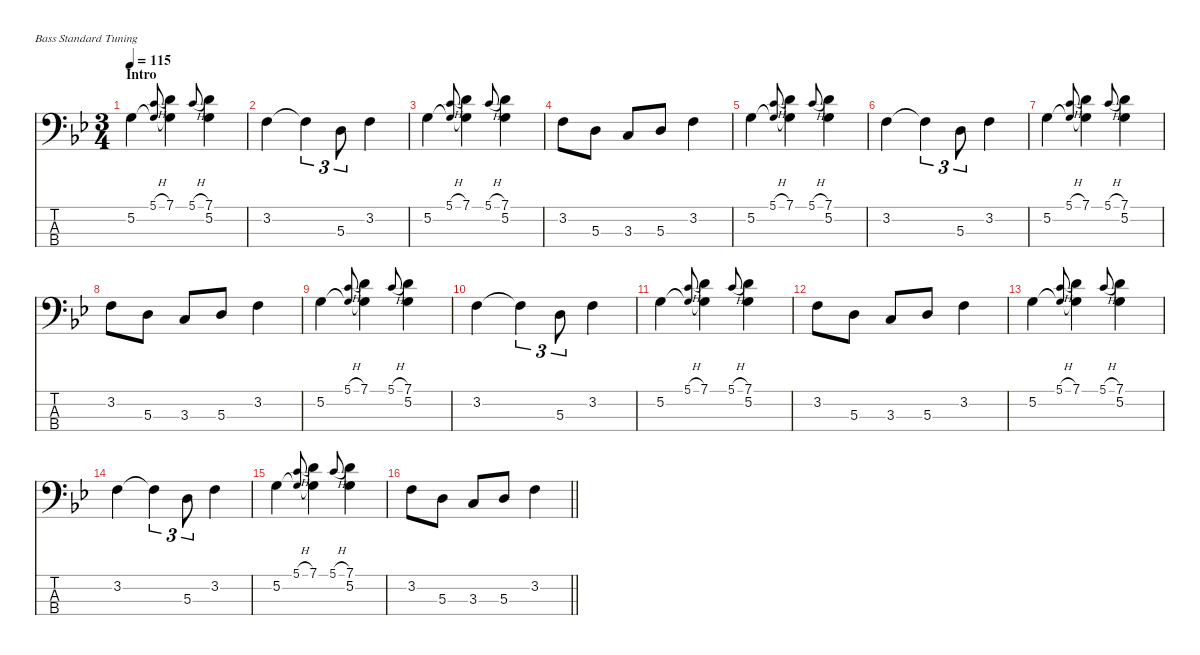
\defaultSystemsLayout 4
\hideDynamics
\bracketExtendMode nobrackets
\singleTrackTrackNamePolicy hidden
\multiTrackTrackNamePolicy hidden
\firstSystemTrackNameMode fullname
\firstSystemTrackNameOrientation horizontal
\otherSystemsTrackNameOrientation horizontal
\track ("Bass" "el.bs.") {defaultSystemsLayout 8 instrument electricbassfinger}
\staff {score tabs}
\tuning (G2 D2 A1 E1)
\ts (3 4)
\beaming (8 2 2 2)
\section ("" "Intro")
\tempo 115
\clef f4
\ks gminor
5.2{acc forcenatural}.4{dy f instrument electricbassfinger beam Down} (5.1{h acc forcenatural} 5.2{t acc forcenatural}).8{gr onbeat dy mf beam Up} (7.1{acc forcenatural} 5.2{t acc forcenatural}).4{dy f beam Down} 5.1{h acc forcenatural}.8{gr onbeat dy mf beam Up} (7.1{acc forcenatural} 5.2{acc forcenatural}).4{dy f beam Down} |
3.2{acc forcenatural}.4{beam Down} 3.2{t acc forcenatural}.4{tu (3 2) beam Down} 5.3{acc forcenatural}.8{tu (3 2) beam Down} 3.2{acc forcenatural}.4{beam Down} |
5.2{acc forcenatural}.4{beam Down} (5.1{h acc forcenatural} 5.2{t acc forcenatural}).8{gr onbeat dy mf beam Up} (7.1{acc forcenatural} 5.2{t acc forcenatural}).4{dy f beam Down} 5.1{h acc forcenatural}.8{gr onbeat dy mf beam Up} (7.1{acc forcenatural} 5.2{acc forcenatural}).4{dy f beam Down} |
3.2{acc forcenatural}.8{beam Down} 5.3{acc forcenatural}.8{beam Down} 3.3{acc forcenatural}.8{beam Up} 5.3{acc forcenatural}.8{beam Up} 3.2{acc forcenatural}.4{beam Down} |
5.2{acc forcenatural}.4{beam Down} (5.1{h acc forcenatural} 5.2{t acc forcenatural}).8{gr onbeat dy mf beam Up} (7.1{acc forcenatural} 5.2{t acc forcenatural}).4{dy f beam Down} 5.1{h acc forcenatural}.8{gr onbeat dy mf beam Up} (7.1{acc forcenatural} 5.2{acc forcenatural}).4{dy f beam Down} |
3.2{acc forcenatural}.4{beam Down} 3.2{t acc forcenatural}.4{tu (3 2) beam Down} 5.3{acc forcenatural}.8{tu (3 2) beam Down} 3.2{acc forcenatural}.4{beam Down} |
5.2{acc forcenatural}.4{beam Down} (5.1{h acc forcenatural} 5.2{t acc forcenatural}).8{gr onbeat dy mf beam Up} (7.1{acc forcenatural} 5.2{t acc forcenatural}).4{dy f beam Down} 5.1{h acc forcenatural}.8{gr onbeat dy mf beam Up} (7.1{acc forcenatural} 5.2{acc forcenatural}).4{dy f beam Down} |
3.2{acc forcenatural}.8{beam Down} 5.3{acc forcenatural}.8{beam Down} 3.3{acc forcenatural}.8{beam Up} 5.3{acc forcenatural}.8{beam Up} 3.2{acc forcenatural}.4{beam Down} |
5.2{acc forcenatural}.4{beam Down} (5.1{h acc forcenatural} 5.2{t acc forcenatural}).8{gr onbeat dy mf beam Up} (7.1{acc forcenatural} 5.2{t acc forcenatural}).4{dy f beam Down} 5.1{h acc forcenatural}.8{gr onbeat dy mf beam Up} (7.1{acc forcenatural} 5.2{acc forcenatural}).4{dy f beam Down} |
3.2{acc forcenatural}.4{beam Down} 3.2{t acc forcenatural}.4{tu (3 2) beam Down} 5.3{acc forcenatural}.8{tu (3 2) beam Down} 3.2{acc forcenatural}.4{beam Down} |
5.2{acc forcenatural}.4{beam Down} (5.1{h acc forcenatural} 5.2{t acc forcenatural}).8{gr onbeat dy mf beam Up} (7.1{acc forcenatural} 5.2{t acc forcenatural}).4{dy f beam Down} 5.1{h acc forcenatural}.8{gr onbeat dy mf beam Up} (7.1{acc forcenatural} 5.2{acc forcenatural}).4{dy f beam Down} |
3.2{acc forcenatural}.8{beam Down} 5.3{acc forcenatural}.8{beam Down} 3.3{acc forcenatural}.8{beam Up} 5.3{acc forcenatural}.8{beam Up} 3.2{acc forcenatural}.4{beam Down} |
5.2{acc forcenatural}.4{beam Down} (5.1{h acc forcenatural} 5.2{t acc forcenatural}).8{gr onbeat dy mf beam Up} (7.1{acc forcenatural} 5.2{t acc forcenatural}).4{dy f beam Down} 5.1{h acc forcenatural}.8{gr onbeat dy mf beam Up} (7.1{acc forcenatural} 5.2{acc forcenatural}).4{dy f beam Down} |
3.2{acc forcenatural}.4{beam Down} 3.2{t acc forcenatural}.4{tu (3 2) beam Down} 5.3{acc forcenatural}.8{tu (3 2) beam Down} 3.2{acc forcenatural}.4{beam Down} |
5.2{acc forcenatural}.4{beam Down} (5.1{h acc forcenatural} 5.2{t acc forcenatural}).8{gr onbeat dy mf beam Up} (7.1{acc forcenatural} 5.2{t acc forcenatural}).4{dy f beam Down} 5.1{h acc forcenatural}.8{gr onbeat dy mf beam Up} (7.1{acc forcenatural} 5.2{acc forcenatural}).4{dy f beam Down} |
\barLineRight lightlight
3.2{acc forcenatural}.8{beam Down} 5.3{acc forcenatural}.8{beam Down} 3.3{acc forcenatural}.8{beam Up} 5.3{acc forcenatural}.8{beam Up} 3.2{acc forcenatural}.4{beam Down}
